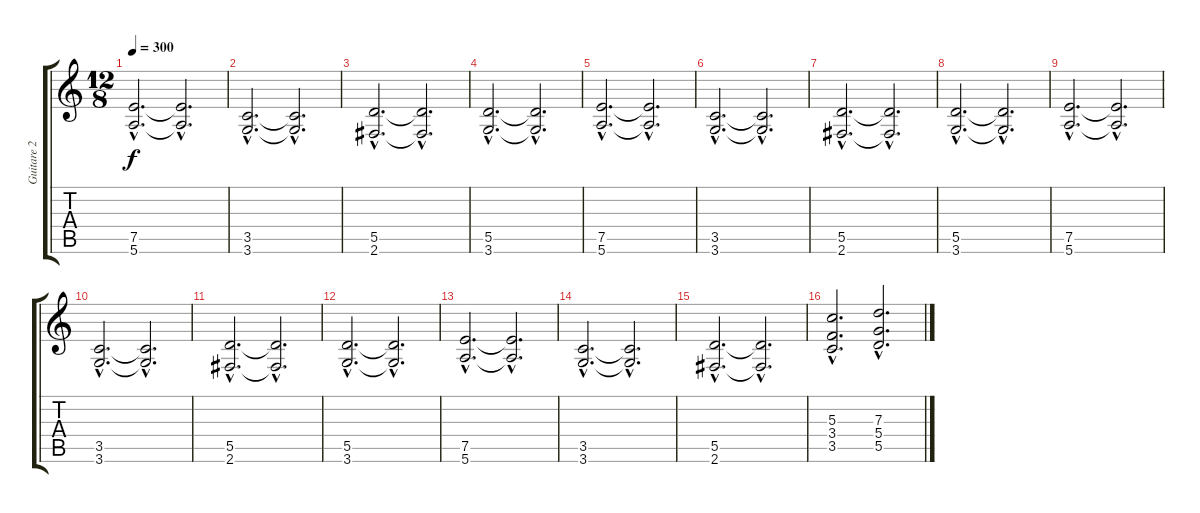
\track ("Guitare 2" "Guitare 2") {instrument distortionguitar}
\staff {score tabs}
\tuning (E4 B3 G3 D3 A2 E2) {hide}
\ts (12 8)
\tempo 300
\clef g2
\ks c
(7.5{hac} 5.6{hac}).2{d dy f} (7.5{hac t} 5.6{hac t}).2{d} |
(3.5{hac} 3.6{hac}).2{d} (3.5{hac t} 3.6{hac t}).2{d} |
(5.5{hac} 2.6{hac}).2{d} (5.5{hac t} 2.6{hac t}).2{d} |
(5.5{hac} 3.6{hac}).2{d} (5.5{hac t} 3.6{hac t}).2{d} |
(7.5{hac} 5.6{hac}).2{d} (7.5{hac t} 5.6{hac t}).2{d} |
(3.5{hac} 3.6{hac}).2{d} (3.5{hac t} 3.6{hac t}).2{d} |
(5.5{hac} 2.6{hac}).2{d} (5.5{hac t} 2.6{hac t}).2{d} |
(5.5{hac} 3.6{hac}).2{d} (5.5{hac t} 3.6{hac t}).2{d} |
(7.5{hac} 5.6{hac}).2{d} (7.5{hac t} 5.6{hac t}).2{d} |
(3.5{hac} 3.6{hac}).2{d} (3.5{hac t} 3.6{hac t}).2{d} |
(5.5{hac} 2.6{hac}).2{d} (5.5{hac t} 2.6{hac t}).2{d} |
(5.5{hac} 3.6{hac}).2{d} (5.5{hac t} 3.6{hac t}).2{d} |
(7.5{hac} 5.6{hac}).2{d} (7.5{hac t} 5.6{hac t}).2{d} |
(3.5{hac} 3.6{hac}).2{d} (3.5{hac t} 3.6{hac t}).2{d} |
(5.5{hac} 2.6{hac}).2{d} (5.5{hac t} 2.6{hac t}).2{d} |
(5.3{hac} 3.4{hac} 3.5{hac}).2{d} (7.3{hac} 5.4{hac} 5.5{hac}).2{d}
